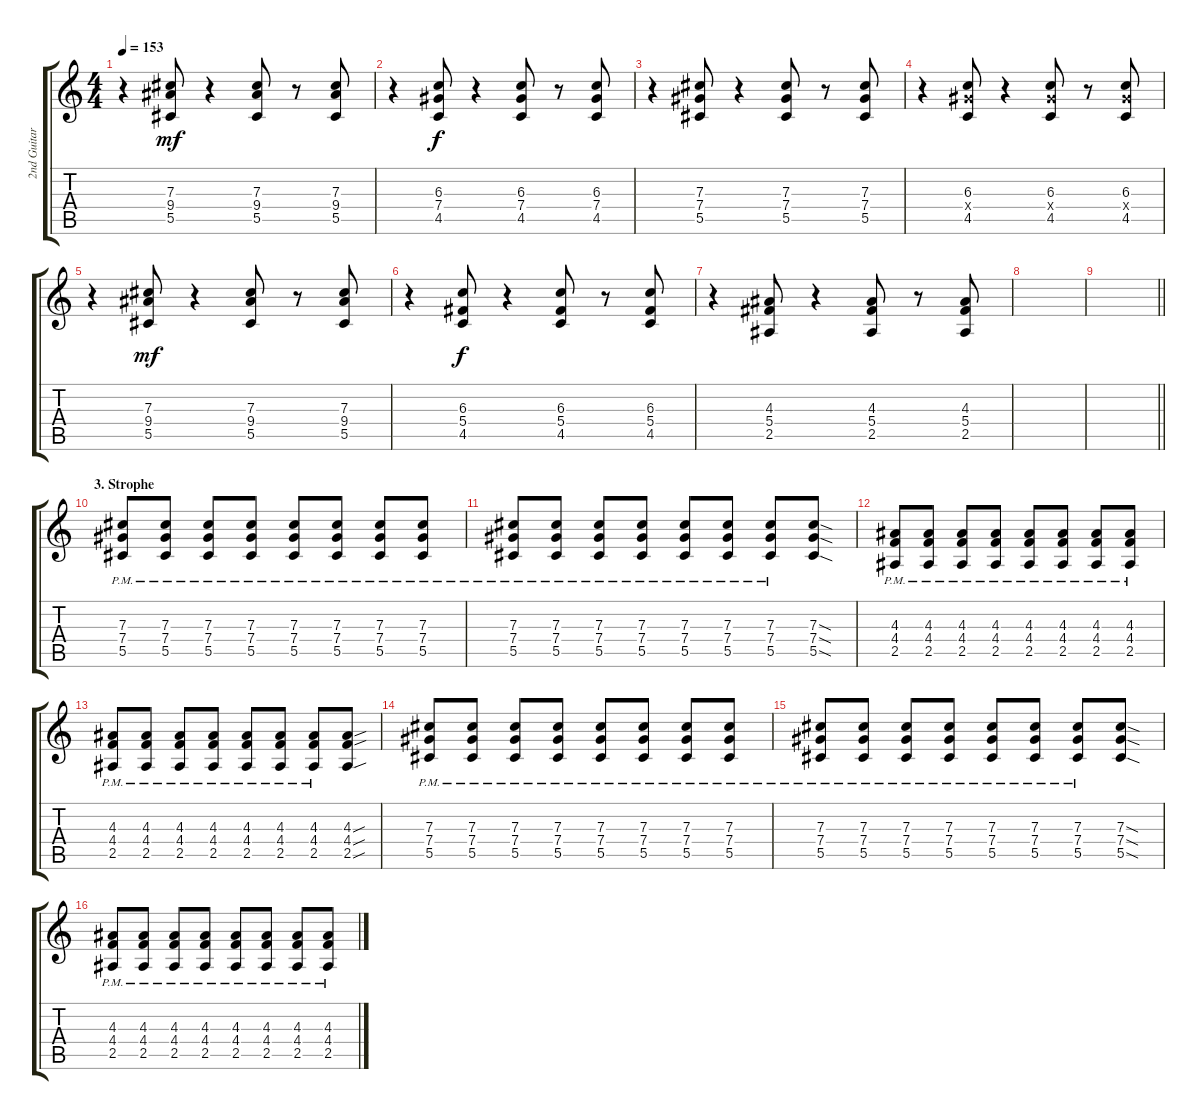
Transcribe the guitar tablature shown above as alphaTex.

\track ("2nd Guitar (Farin Urlaub)" "2nd Guitar") {instrument distortionguitar}
\staff {score tabs}
\tuning (Eb4 Bb3 Gb3 Db3 Ab2 Eb2) {hide}
\ts (4 4)
\tempo 153
\clef g2
\ks c
r.4{dy f} (7.3 9.4 5.5).8{dy mf} r.4 (7.3 9.4 5.5).8 r.8 (7.3 9.4 5.5).8 |
r.4 (6.3 7.4 4.5).8{dy f} r.4 (6.3 7.4 4.5).8 r.8 (6.3 7.4 4.5).8 |
r.4 (7.3 7.4 5.5).8 r.4 (7.3 7.4 5.5).8 r.8 (7.3 7.4 5.5).8 |
r.4 (6.3 7.4{x} 4.5).8 r.4 (6.3 7.4{x} 4.5).8 r.8 (6.3 7.4{x} 4.5).8 |
r.4 (7.3 9.4 5.5).8{dy mf} r.4 (7.3 9.4 5.5).8 r.8 (7.3 9.4 5.5).8 |
r.4 (6.3 5.4 4.5).8{dy f} r.4 (6.3 5.4 4.5).8 r.8 (6.3 5.4 4.5).8 |
r.4 (4.3 5.4 2.5).8 r.4 (4.3 5.4 2.5).8 r.8 (4.3 5.4 2.5).8 |
|
\barLineRight lightlight
|
\section ("" "3. Strophe")
(7.3{pm} 7.4{pm} 5.5{pm}).8{volume 6} (7.3{pm} 7.4{pm} 5.5{pm}).8 (7.3{pm} 7.4{pm} 5.5{pm}).8 (7.3{pm} 7.4{pm} 5.5{pm}).8 (7.3{pm} 7.4{pm} 5.5{pm}).8 (7.3{pm} 7.4{pm} 5.5{pm}).8 (7.3{pm} 7.4{pm} 5.5{pm}).8 (7.3{pm} 7.4{pm} 5.5{pm}).8 |
(7.3{pm} 7.4{pm} 5.5{pm}).8 (7.3{pm} 7.4{pm} 5.5{pm}).8 (7.3{pm} 7.4{pm} 5.5{pm}).8 (7.3{pm} 7.4{pm} 5.5{pm}).8 (7.3{pm} 7.4{pm} 5.5{pm}).8 (7.3{pm} 7.4{pm} 5.5{pm}).8 (7.3{pm} 7.4{pm} 5.5{pm}).8 (7.3{sod} 7.4{sod} 5.5{sod}).8 |
(4.3{pm} 4.4{pm} 2.5{pm}).8 (4.3{pm} 4.4{pm} 2.5{pm}).8 (4.3{pm} 4.4{pm} 2.5{pm}).8 (4.3{pm} 4.4{pm} 2.5{pm}).8 (4.3{pm} 4.4{pm} 2.5{pm}).8 (4.3{pm} 4.4{pm} 2.5{pm}).8 (4.3{pm} 4.4{pm} 2.5{pm}).8 (4.3{pm} 4.4{pm} 2.5{pm}).8 |
(4.3{pm} 4.4{pm} 2.5{pm}).8 (4.3{pm} 4.4{pm} 2.5{pm}).8 (4.3{pm} 4.4{pm} 2.5{pm}).8 (4.3{pm} 4.4{pm} 2.5{pm}).8 (4.3{pm} 4.4{pm} 2.5{pm}).8 (4.3{pm} 4.4{pm} 2.5{pm}).8 (4.3{pm} 4.4{pm} 2.5{pm}).8 (4.3{sou} 4.4{sou} 2.5{sou}).8 |
(7.3{pm} 7.4{pm} 5.5{pm}).8 (7.3{pm} 7.4{pm} 5.5{pm}).8 (7.3{pm} 7.4{pm} 5.5{pm}).8 (7.3{pm} 7.4{pm} 5.5{pm}).8 (7.3{pm} 7.4{pm} 5.5{pm}).8 (7.3{pm} 7.4{pm} 5.5{pm}).8 (7.3{pm} 7.4{pm} 5.5{pm}).8 (7.3{pm} 7.4{pm} 5.5{pm}).8 |
(7.3{pm} 7.4{pm} 5.5{pm}).8 (7.3{pm} 7.4{pm} 5.5{pm}).8 (7.3{pm} 7.4{pm} 5.5{pm}).8 (7.3{pm} 7.4{pm} 5.5{pm}).8 (7.3{pm} 7.4{pm} 5.5{pm}).8 (7.3{pm} 7.4{pm} 5.5{pm}).8 (7.3{pm} 7.4{pm} 5.5{pm}).8 (7.3{sod} 7.4{sod} 5.5{sod}).8 |
(4.3{pm} 4.4{pm} 2.5{pm}).8 (4.3{pm} 4.4{pm} 2.5{pm}).8 (4.3{pm} 4.4{pm} 2.5{pm}).8 (4.3{pm} 4.4{pm} 2.5{pm}).8 (4.3{pm} 4.4{pm} 2.5{pm}).8 (4.3{pm} 4.4{pm} 2.5{pm}).8 (4.3{pm} 4.4{pm} 2.5{pm}).8 (4.3{pm} 4.4{pm} 2.5{pm}).8
